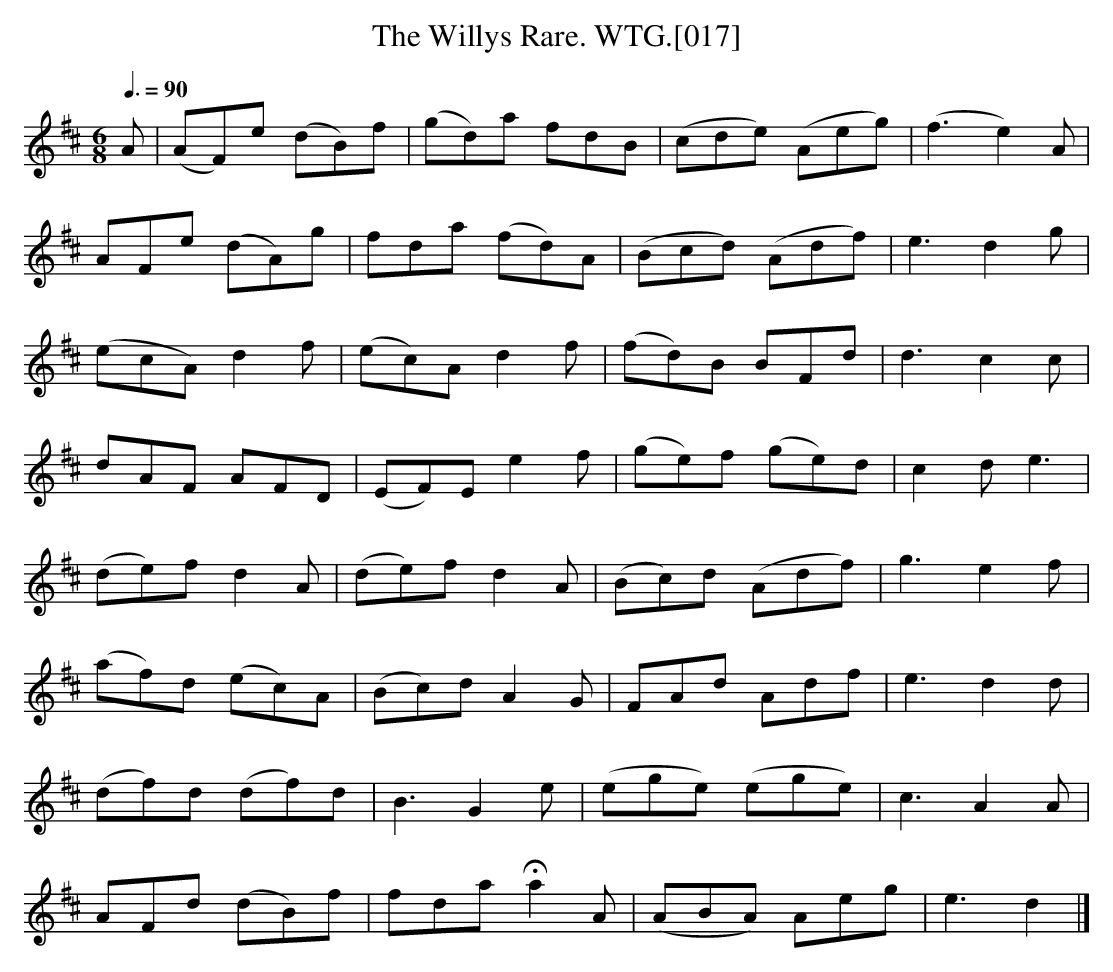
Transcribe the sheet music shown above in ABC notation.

X:1
T:Willys Rare. WTG.[017], The
M:6/8
L:1/8
Q:3/8=90
K:D
A|(AF)e (dB)f|(gd)a fdB|(cde) (Aeg)|(f3e2)A|
AFe (dA)g|fda (fd)A|(Bcd) (Adf)|e3d2g|
(ecA) d2f|(ec)A d2f|(fd)B BFd|d3c2c|
dAF AFD|(EF)E e2f|(ge)f (ge)d|c2de3|
(de)fd2A|(de)fd2A|(Bc)d (Adf)|g3e2f|
(af)d (ec)A|(Bc)d A2G|FAd Adf|e3d2d|
(df)d (df)d|B3G2e|(ege) (ege)|c3A2A|
AFd (dB)f|fda Ha2A|(ABA) Aeg|e3d2|]
